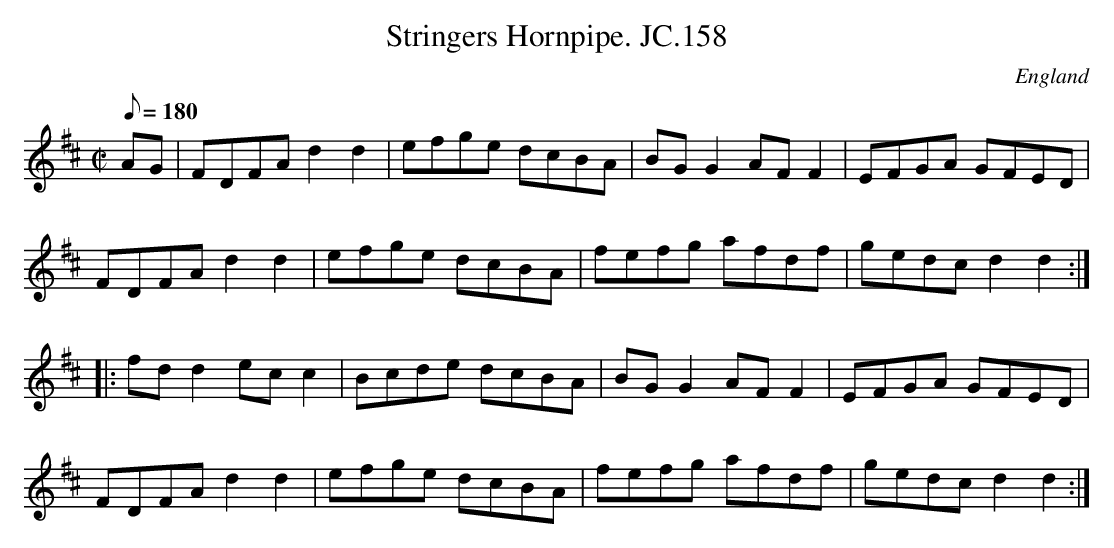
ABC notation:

X:1
T:Stringers Hornpipe. JC.158
M:C|
L:1/8
Q:180
O:England
K:D
AG|FDFA d2d2|efge dcBA|BGG2AFF2|EFGA GFED|!
FDFAd2d2|efge dcBA|fefg afdf|gedc d2d2:|!
|:fdd2 ecc2|Bcde dcBA|BGG2AFF2|EFGA GFED|!
FDFA d2d2|efge dcBA|fefg afdf|gedc d2d2:|]
